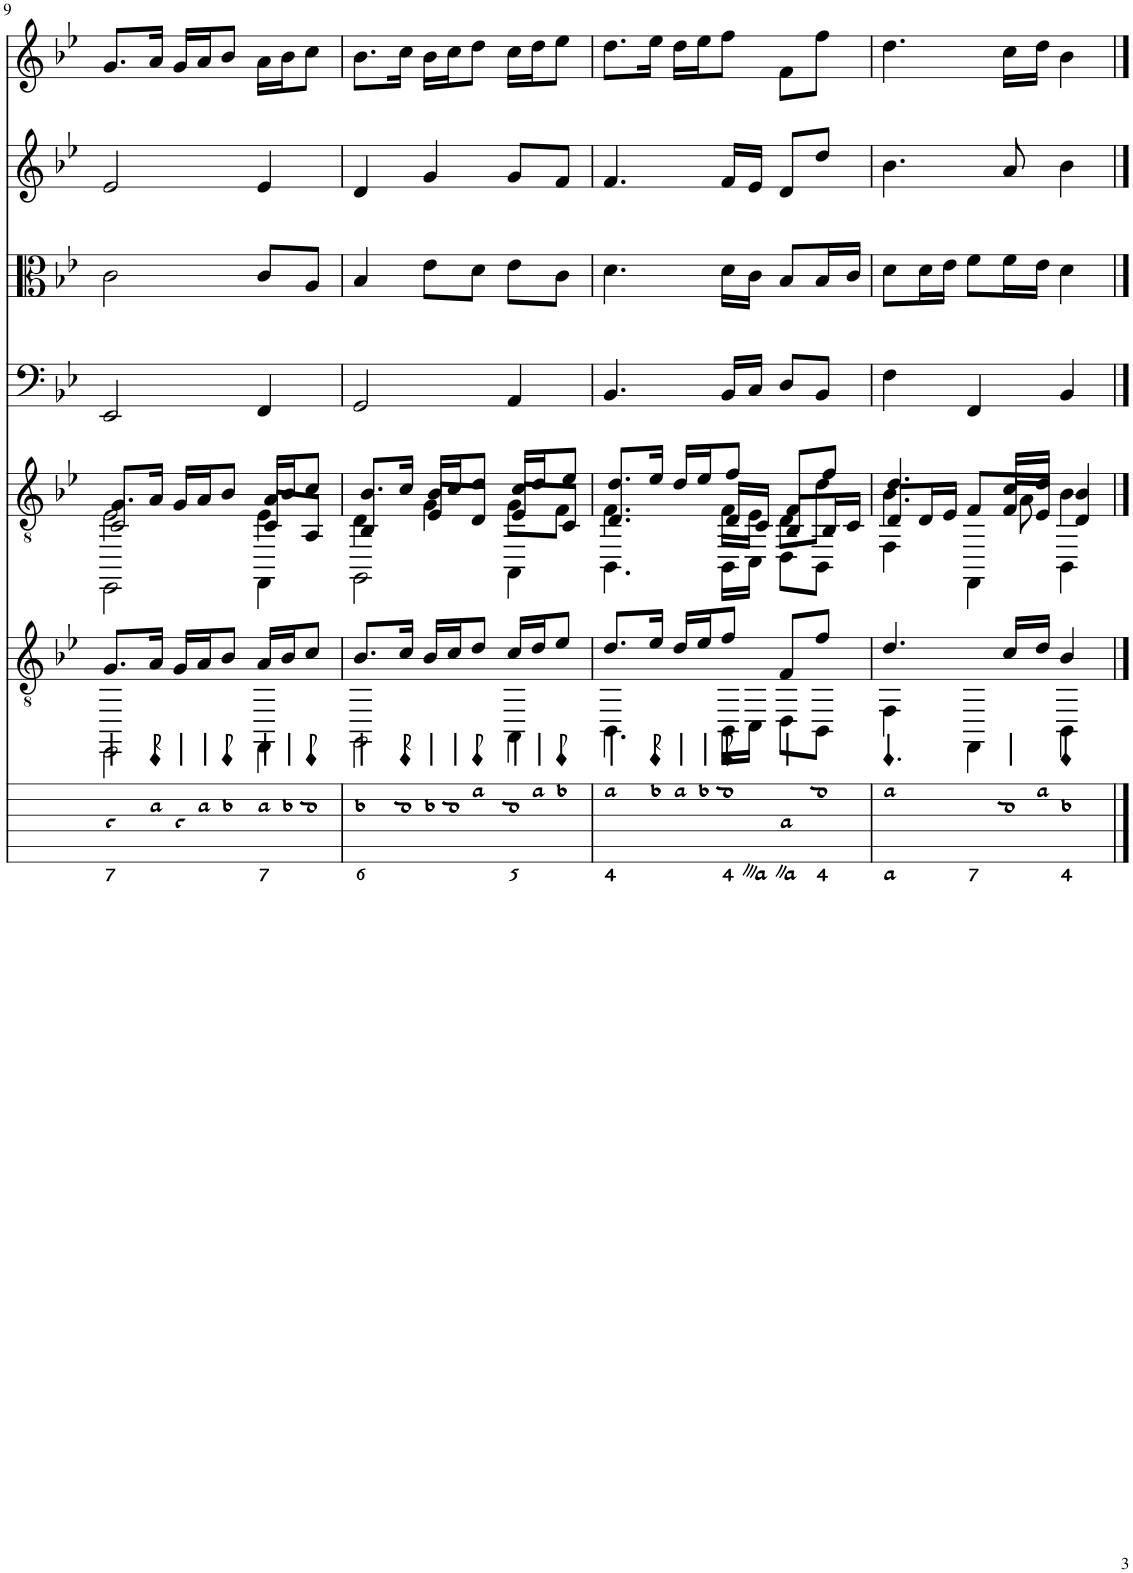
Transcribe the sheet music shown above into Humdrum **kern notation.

**kern	**kern	**kern	**kern	**kern	**kern	**kern
*part6	*part6	*part5	*part4	*part3	*part2	*part1
*staff7	*staff6	*staff5	*staff4	*staff3	*staff2	*staff1
*I"Arciloutna	*	*I"Arciloutna	*I"Piano	*I"Piano	*I"Piano	*I"Piano
*	*	*	*I'Pno	*I'Pno	*I'Pno	*I'Pno
!!LO:PB:g=z
*	*clefGv2	*clefGv2	*clefF4	*clefC3	*clefG2	*clefG2
*k[b-e-]	*k[b-e-]	*k[b-e-]	*k[b-e-]	*k[b-e-]	*k[b-e-]	*k[b-e-]
*M3/4	*M3/4	*M3/4	*M3/4	*M3/4	*M3/4	*M3/4
=9	=9	=9	=9	=9	=9	=9
*^	*^	*^	*	*	*	*
*	*	*	*	*	*^	*	*	*	*
*	*	*	*	*	*	*^	*	*	*	*
8.GL	2EEE-	8.G/L	2EEE-\	8.G/L	2E-\	2C/	2EEE-\	2EE-/	2c\	2e-/	8.g/L
16AJk	.	16A/Jk	.	16A/Jk	.	.	.	.	.	.	16a/Jk
16GLL	.	16G/LL	.	16G/LL	.	.	.	.	.	.	16g/LL
16AJ	.	16A/J	.	16A/J	.	.	.	.	.	.	16a/J
8B-J	.	8B-/J	.	8B-/J	.	.	.	.	.	.	8b-/J
16ALL	4FFF	16A/LL	4FFF\	16A/LL	4E-\	8C/L	4FFF\	4FF/	8c/L	4e-/	16a\LL
16B-J	.	16B-/J	.	16B-/J	.	.	.	.	.	.	16b-\J
8cJ	.	8c/J	.	8c/J	.	8AA/J	.	.	8A/J	.	8cc\J
=10	=10	=10	=10	=10	=10	=10	=10	=10	=10	=10	=10
8.B-L	2GGG	8.B-/L	2GGG\	8.B-/L	4D\	4BB-/	2GGG\	2GG/	4B-/	4d/	8.b-\L
16cJk	.	16c/Jk	.	16c/Jk	.	.	.	.	.	.	16cc\Jk
16B-LL	.	16B-/LL	.	16B-/LL	4G\	8E-/L	.	.	8e-\L	4g/	16b-\LL
16cJ	.	16c/J	.	16c/J	.	.	.	.	.	.	16cc\J
8dJ	.	8d/J	.	8d/J	.	8D/J	.	.	8d\J	.	8dd\J
16cLL	4AAA	16c/LL	4AAA\	16c/LL	8G\L	8E-/L	4AAA\	4AA/	8e-\L	8g/L	16cc\LL
16dJ	.	16d/J	.	16d/J	.	.	.	.	.	.	16dd\J
8e-J	.	8e-/J	.	8e-/J	8F\J	8C/J	.	.	8c\J	8f/J	8ee-\J
=11	=11	=11	=11	=11	=11	=11	=11	=11	=11	=11	=11
8.dL	4.BBB-	8.d/L	4.BBB-\	8.d/L	4.F\	4.D/	4.BBB-\	4.BB-/	4.d\	4.f/	8.dd\L
16e-Jk	.	16e-/Jk	.	16e-/Jk	.	.	.	.	.	.	16ee-\Jk
16dLL	.	16d/LL	.	16d/LL	.	.	.	.	.	.	16dd\LL
16e-J	.	16e-/J	.	16e-/J	.	.	.	.	.	.	16ee-\J
8fJ	16BBB-LL	8f/J	16BBB-\LL	8f/J	16F\LL	16D/LL	16BBB-\LL	16BB-/LL	16d\LL	16f/LL	8ff\J
.	16CCJJ	.	16CC\JJ	.	16E-\JJ	16C/JJ	16CC\JJ	16C/JJ	16c\JJ	16e-/JJ	.
8FL	8DDL	8F/L	8DD\L	8F/L	8D\L	8BB-/L	8DD\L	8D/L	8B-/L	8d/L	8f\L
8fJ	8BBB-J	8f/J	8BBB-\J	8f/J	8d\J	16BB-/L	8BBB-\J	8BB-/J	16B-/L	8dd/J	8ff\J
.	.	.	.	.	.	16C/JJ	.	.	16c/JJ	.	.
=12	=12	=12	=12	=12	=12	=12	=12	=12	=12	=12	=12
4.d	4FF	4.d/	4FF\	4.d/	4.B-\	8D/L	4FF\	4F\	8d\L	4.b-\	4.dd\
.	.	.	.	.	.	16D/L	.	.	16d\L	.	.
.	.	.	.	.	.	16E-/JJ	.	.	16e-\JJ	.	.
.	4FFF	.	4FFF\	.	.	8F/L	4FFF\	4FF/	8f\L	.	.
16cLL	.	16c/LL	.	16c/LL	8A\	16F/L	.	.	16f\L	8a/	16cc\LL
16dJJ	.	16d/JJ	.	16d/JJ	.	16E-/JJ	.	.	16e-\JJ	.	16dd\JJ
4B-	4BBB-	4B-/	4BBB-\	4B-/	4B-\	4D/	4BBB-\	4BB-/	4d\	4b-\	4b-\
*v	*v	*	*	*v	*v	*v	*v	*	*	*	*
*	*v	*v	*	*	*	*	*
==	==	==	==	==	==	==
*-	*-	*-	*-	*-	*-	*-
